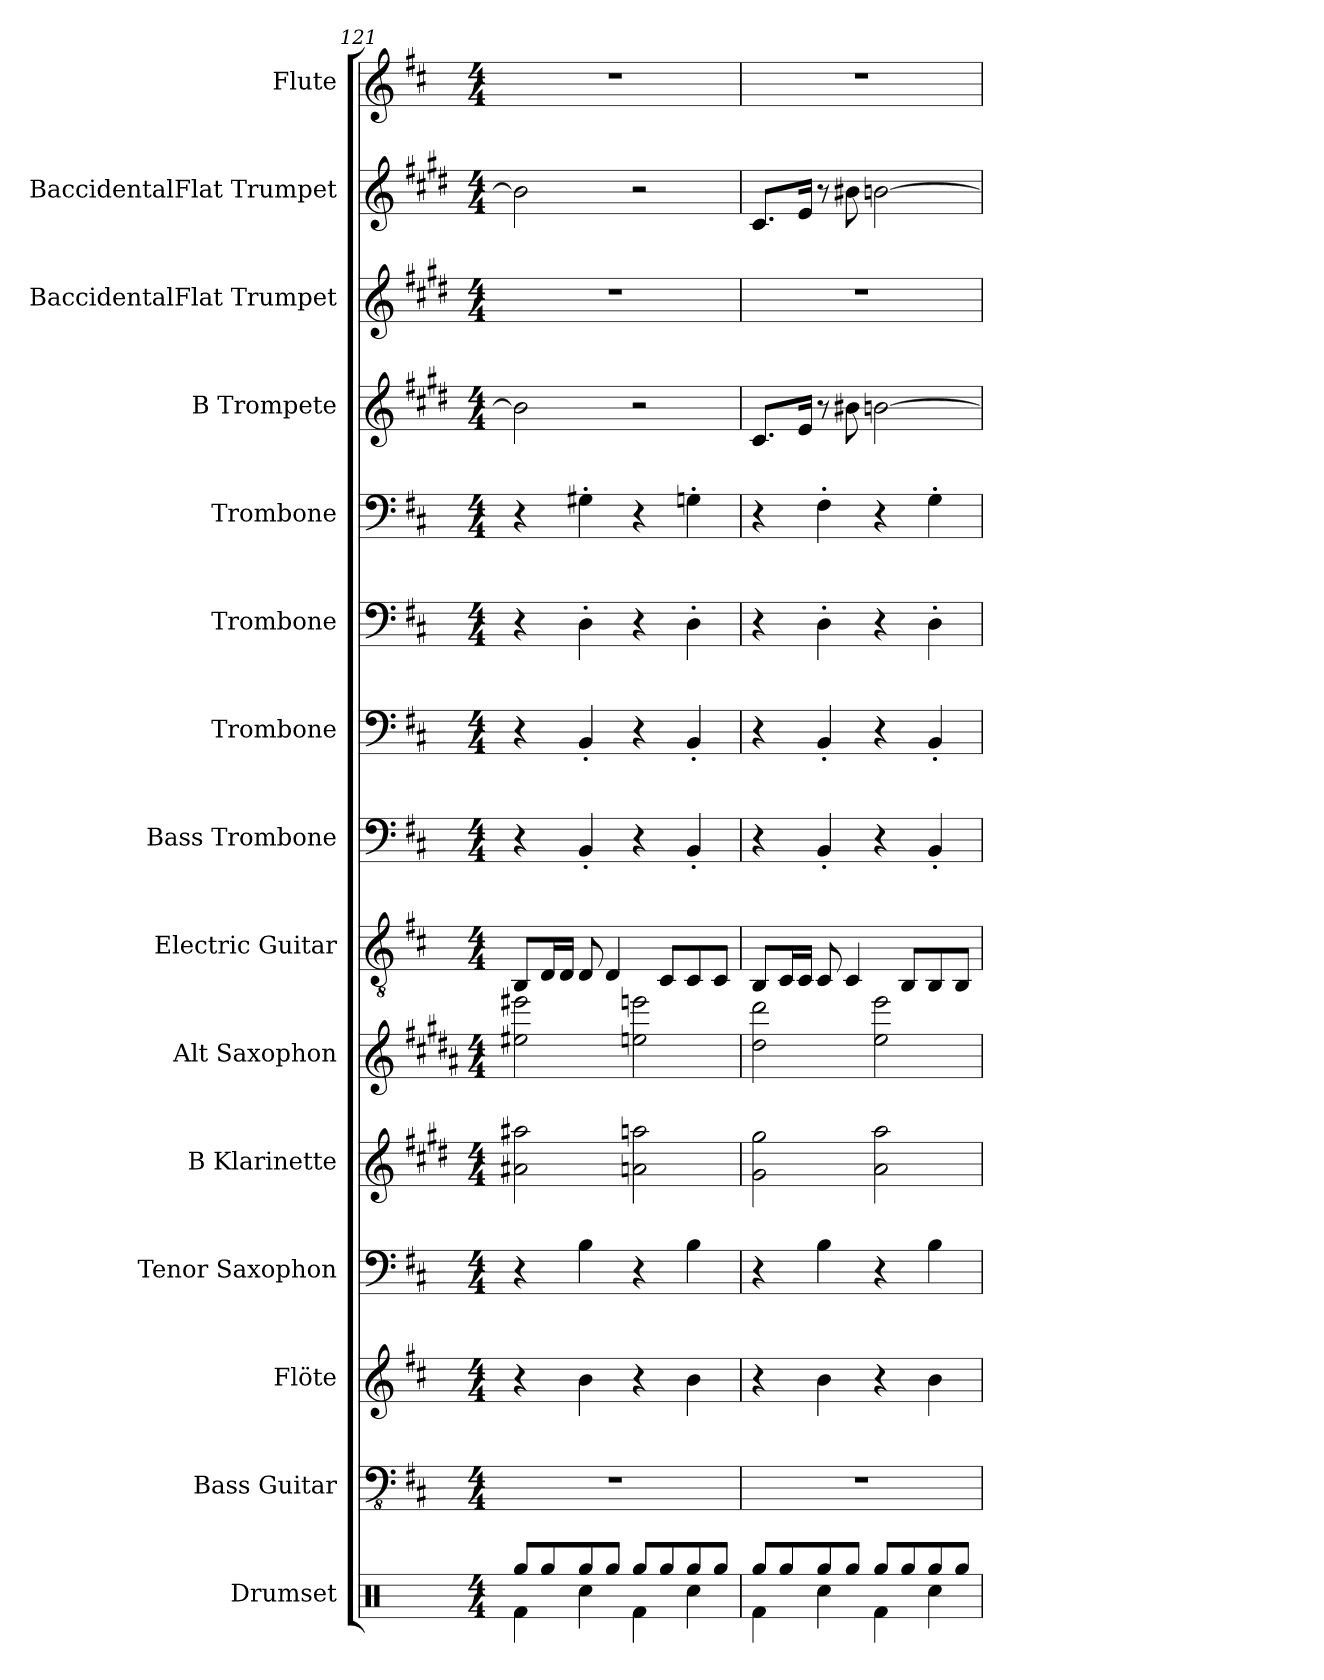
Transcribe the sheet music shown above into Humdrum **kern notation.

**kern	**kern	**kern	**kern	**kern	**kern	**kern	**kern	**kern	**kern	**kern	**kern	**kern	**kern	**kern
*part15	*part14	*part13	*part12	*part11	*part10	*part9	*part8	*part7	*part6	*part5	*part4	*part3	*part2	*part1
*staff15	*staff14	*staff13	*staff12	*staff11	*staff10	*staff9	*staff8	*staff7	*staff6	*staff5	*staff4	*staff3	*staff2	*staff1
*I"Drumset	*I"Bass Guitar	*I"Flöte	*I"Tenor Saxophon	*I"B Klarinette	*I"Alt Saxophon	*I"Electric Guitar	*I"Bass Trombone	*I"Trombone	*I"Trombone	*I"Trombone	*I"B Trompete	*I"BaccidentalFlat Trumpet	*I"BaccidentalFlat Trumpet	*I"Flute
*I'Drs.	*I'B. Guit.	*I'Fl.	*I'T. Sax.	*I'B Kl.	*I'A. Sax.	*I'El. Guit.	*I'B. Trb.	*I'Trb.	*I'Trb.	*I'Trb.	*I'B Tpt.	*I'BaccidentalFlat Tpt.	*I'BaccidentalFlat Tpt.	*I'Fl.
!!LO:PB:g=z
*clefX	*clefFv4	*clefG2	*clefF4	*clefG2	*clefG2	*clefGv2	*clefF4	*clefF4	*clefF4	*clefF4	*clefG2	*clefG2	*clefG2	*clefG2
*	*	*	*ITrd8c14	*ITrd1c2	*ITrd5c9	*	*	*	*	*	*ITrd1c2	*ITrd1c2	*ITrd1c2	*
*k[]	*k[f#c#]	*k[f#c#]	*k[f#c#]	*k[f#c#]	*k[f#c#]	*k[f#c#]	*k[f#c#]	*k[f#c#]	*k[f#c#]	*k[f#c#]	*k[f#c#]	*k[f#c#]	*k[f#c#]	*k[f#c#]
*M4/4	*M4/4	*M4/4	*M4/4	*M4/4	*M4/4	*M4/4	*M4/4	*M4/4	*M4/4	*M4/4	*M4/4	*M4/4	*M4/4	*M4/4
=121	=121	=121	=121	=121	=121	=121	=121	=121	=121	=121	=121	=121	=121	=121
*^	*	*	*	*	*	*	*	*	*	*	*	*	*	*
8Rgg/L	4Rf\	1r	4r	4r	2g#X\ 2gg#X\	2g#X\ 2gg#X\	8BB/L	4r	4r	4r	4r	2a\]	1r	2a\]	1r
8Rgg/	.	.	.	.	.	.	16D/L	.	.	.	.	.	.	.	.
.	.	.	.	.	.	.	16D/JJ	.	.	.	.	.	.	.	.
8Rgg/	4Rcc\	.	4b\	4BB\	.	.	8D/	4BB'/	4BB'/	4D'\	4G#X'\	.	.	.	.
8Rgg/J	.	.	.	.	.	.	4D/	.	.	.	.	.	.	.	.
8Rgg/L	4Rf\	.	4r	4r	2gn\ 2ggn\	2gn\ 2ggn\	.	4r	4r	4r	4r	2r	.	2r	.
8Rgg/	.	.	.	.	.	.	8C#/L	.	.	.	.	.	.	.	.
8Rgg/	4Rcc\	.	4b\	4BB\	.	.	8C#/	4BB'/	4BB'/	4D'\	4Gn'\	.	.	.	.
8Rgg/J	.	.	.	.	.	.	8C#/J	.	.	.	.	.	.	.	.
=122	=122	=122	=122	=122	=122	=122	=122	=122	=122	=122	=122	=122	=122	=122	=122
8Rgg/L	4Rf\	1r	4r	4r	2f#\ 2ff#\	2f#\ 2ff#\	8BB/L	4r	4r	4r	4r	8.B/L	1r	8.B/L	1r
8Rgg/	.	.	.	.	.	.	16C#/L	.	.	.	.	.	.	.	.
.	.	.	.	.	.	.	16C#/JJ	.	.	.	.	16d/Jk	.	16d/Jk	.
8Rgg/	4Rcc\	.	4b\	4BB\	.	.	8C#/	4BB'/	4BB'/	4D'\	4F#'\	8r	.	8r	.
8Rgg/J	.	.	.	.	.	.	4C#/	.	.	.	.	8a#X\	.	8a#X\	.
8Rgg/L	4Rf\	.	4r	4r	2g\ 2gg\	2g\ 2gg\	.	4r	4r	4r	4r	[2an\	.	[2an\	.
8Rgg/	.	.	.	.	.	.	8BB/L	.	.	.	.	.	.	.	.
8Rgg/	4Rcc\	.	4b\	4BB\	.	.	8BB/	4BB'/	4BB'/	4D'\	4G'\	.	.	.	.
8Rgg/J	.	.	.	.	.	.	8BB/J	.	.	.	.	.	.	.	.
*v	*v	*	*	*	*	*	*	*	*	*	*	*	*	*	*
=	=	=	=	=	=	=	=	=	=	=	=	=	=	=
*-	*-	*-	*-	*-	*-	*-	*-	*-	*-	*-	*-	*-	*-	*-
